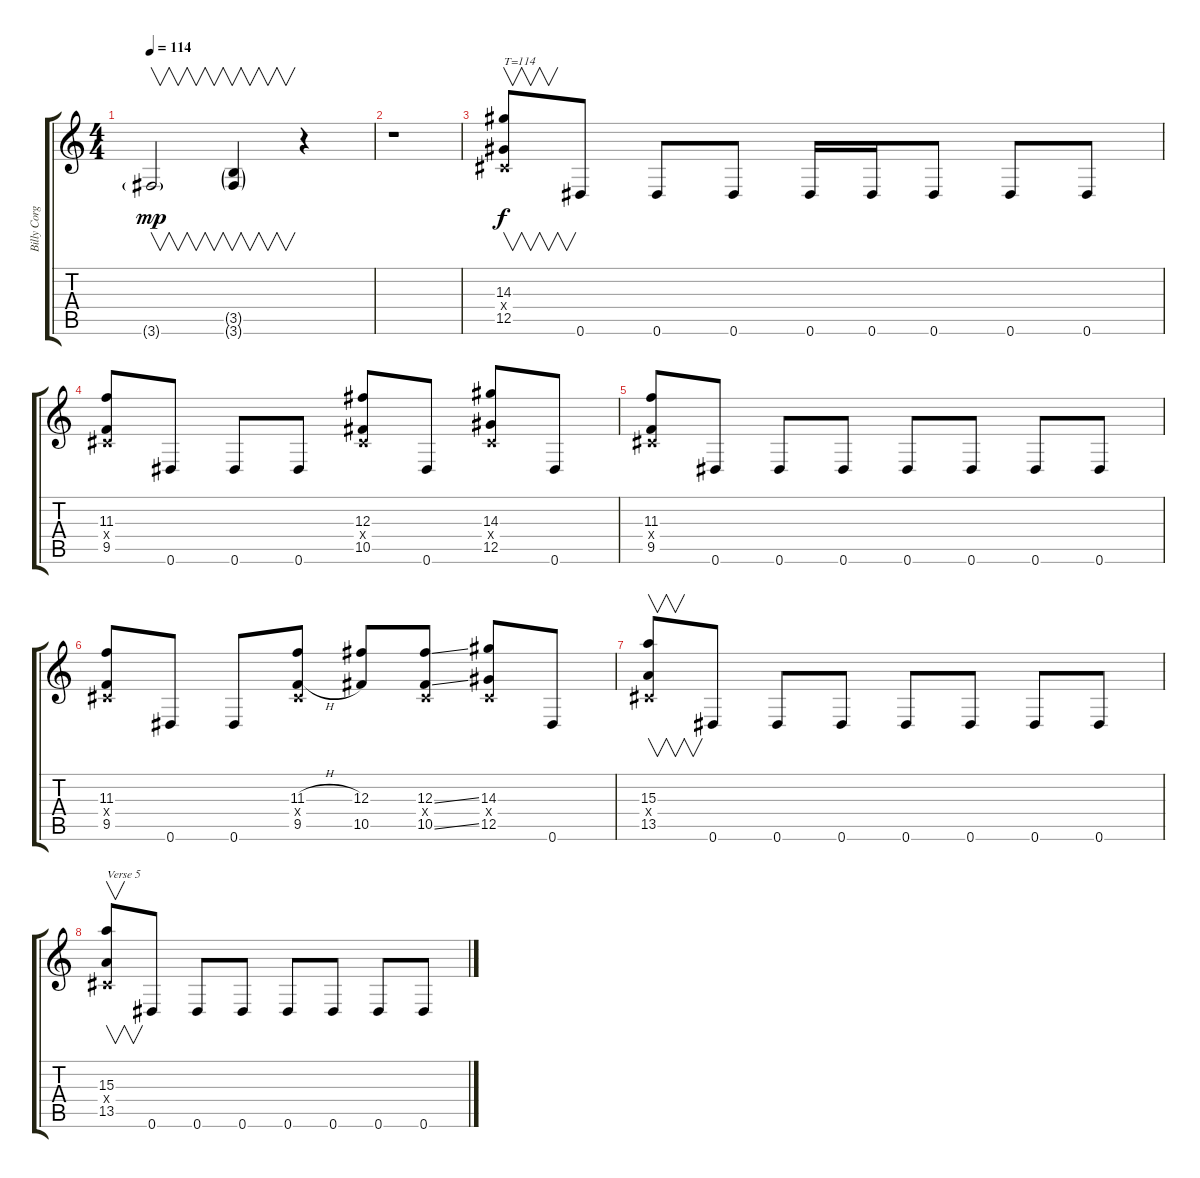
\track ("Billy Corgan" "Billy Corg") {instrument overdrivenguitar}
\staff {score tabs}
\tuning (Eb4 Bb3 Gb3 Db3 Ab2 Eb2) {hide}
\ts (4 4)
\tempo 114
\clef g2
\ks c
3.6{g}.2{v dy mp} (3.5{g} 3.6{g}).4{v} r.4 |
r.1 |
(14.3 0.4{x} 12.5).8{v txt "T=114" dy f} 0.6.8 0.6.8 0.6.8 0.6.16 0.6.16 0.6.8 0.6.8 0.6.8 |
(11.3 0.4{x} 9.5).8 0.6.8 0.6.8 0.6.8 (12.3 0.4{x} 10.5).8 0.6.8 (14.3 0.4{x} 12.5).8 0.6.8 |
(11.3 0.4{x} 9.5).8 0.6.8 0.6.8 0.6.8 0.6.8 0.6.8 0.6.8 0.6.8 |
(11.3 0.4{x} 9.5).8 0.6.8 0.6.8 (11.3{h} 0.4{x} 9.5{h}).8 (12.3 10.5).8 (12.3{ss} 0.4{x} 10.5{ss}).8 (14.3 0.4{x} 12.5).8 0.6.8 |
(15.3 0.4{x} 13.5).8{v} 0.6.8 0.6.8 0.6.8 0.6.8 0.6.8 0.6.8 0.6.8 |
(15.3 0.4{x} 13.5).8{v txt "Verse 5"} 0.6.8 0.6.8 0.6.8 0.6.8 0.6.8 0.6.8 0.6.8
